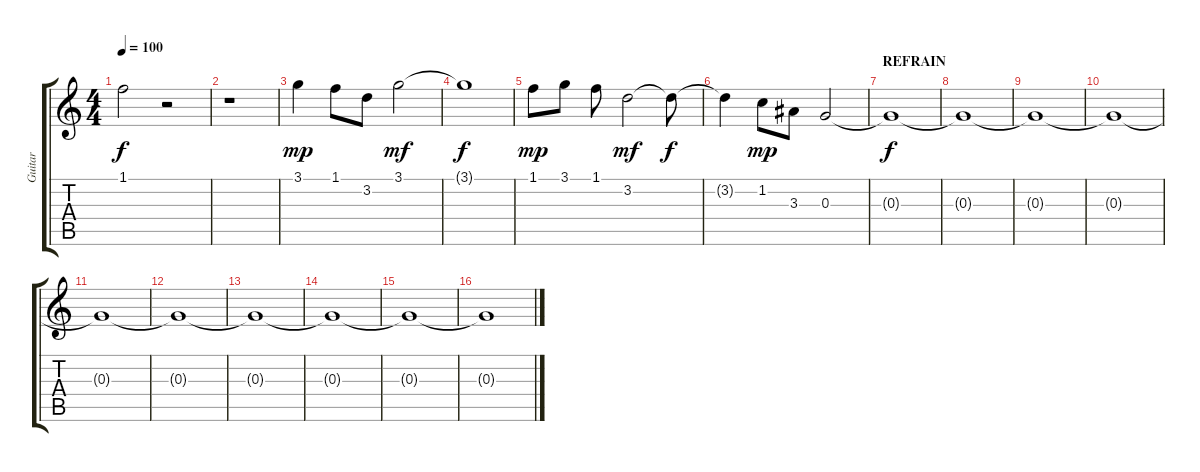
\track ("Guitar" "Guitar") {instrument distortionguitar}
\staff {score tabs}
\tuning (E4 B3 G3 D3 A2 E2) {hide}
\ts (4 4)
\tempo 100
\clef g2
\ks c
1.1{t}.2{dy f} r.2 |
r.1 |
3.1.4{dy mp} 1.1.8 3.2.8 3.1.2{dy mf} |
3.1{t}.1{dy f} |
1.1.8{dy mp} 3.1.8 1.1.8 3.2.2{dy mf} 3.2{t}.8{dy f} |
3.2{t}.4 1.2.8{dy mp} 3.3.8 0.3.2 |
\section ("" "REFRAIN")
0.3{t}.1{dy f} |
0.3{t}.1 |
0.3{t}.1 |
0.3{t}.1 |
0.3{t}.1 |
0.3{t}.1 |
0.3{t}.1 |
0.3{t}.1 |
0.3{t}.1 |
0.3{t}.1
